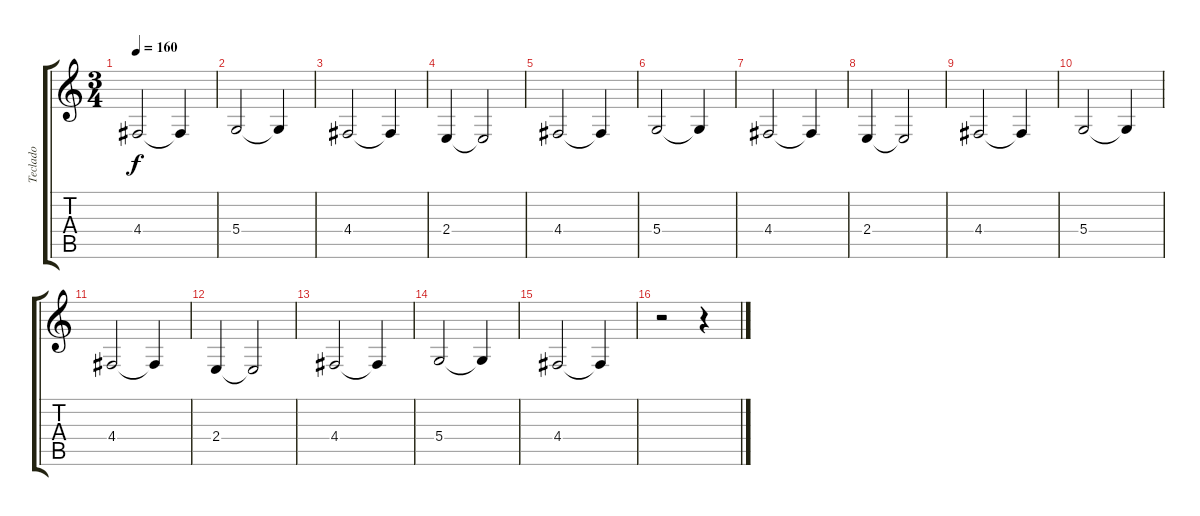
\track ("Teclado" "Teclado") {instrument choiraahs}
\staff {score tabs}
\tuning (E4 B3 G3 D3 A2 E2) {hide}
\ts (3 4)
\tempo 160
\clef g2
\ks c
4.4.2{dy f} 4.4{t}.4 |
5.4.2 5.4{t}.4 |
4.4.2 4.4{t}.4 |
2.4.4 2.4{t}.2 |
4.4.2 4.4{t}.4 |
5.4.2 5.4{t}.4 |
4.4.2 4.4{t}.4 |
2.4.4 2.4{t}.2 |
4.4.2 4.4{t}.4 |
5.4.2 5.4{t}.4 |
4.4.2 4.4{t}.4 |
2.4.4 2.4{t}.2 |
4.4.2 4.4{t}.4 |
5.4.2 5.4{t}.4 |
4.4.2 4.4{t}.4 |
r.2 r.4
